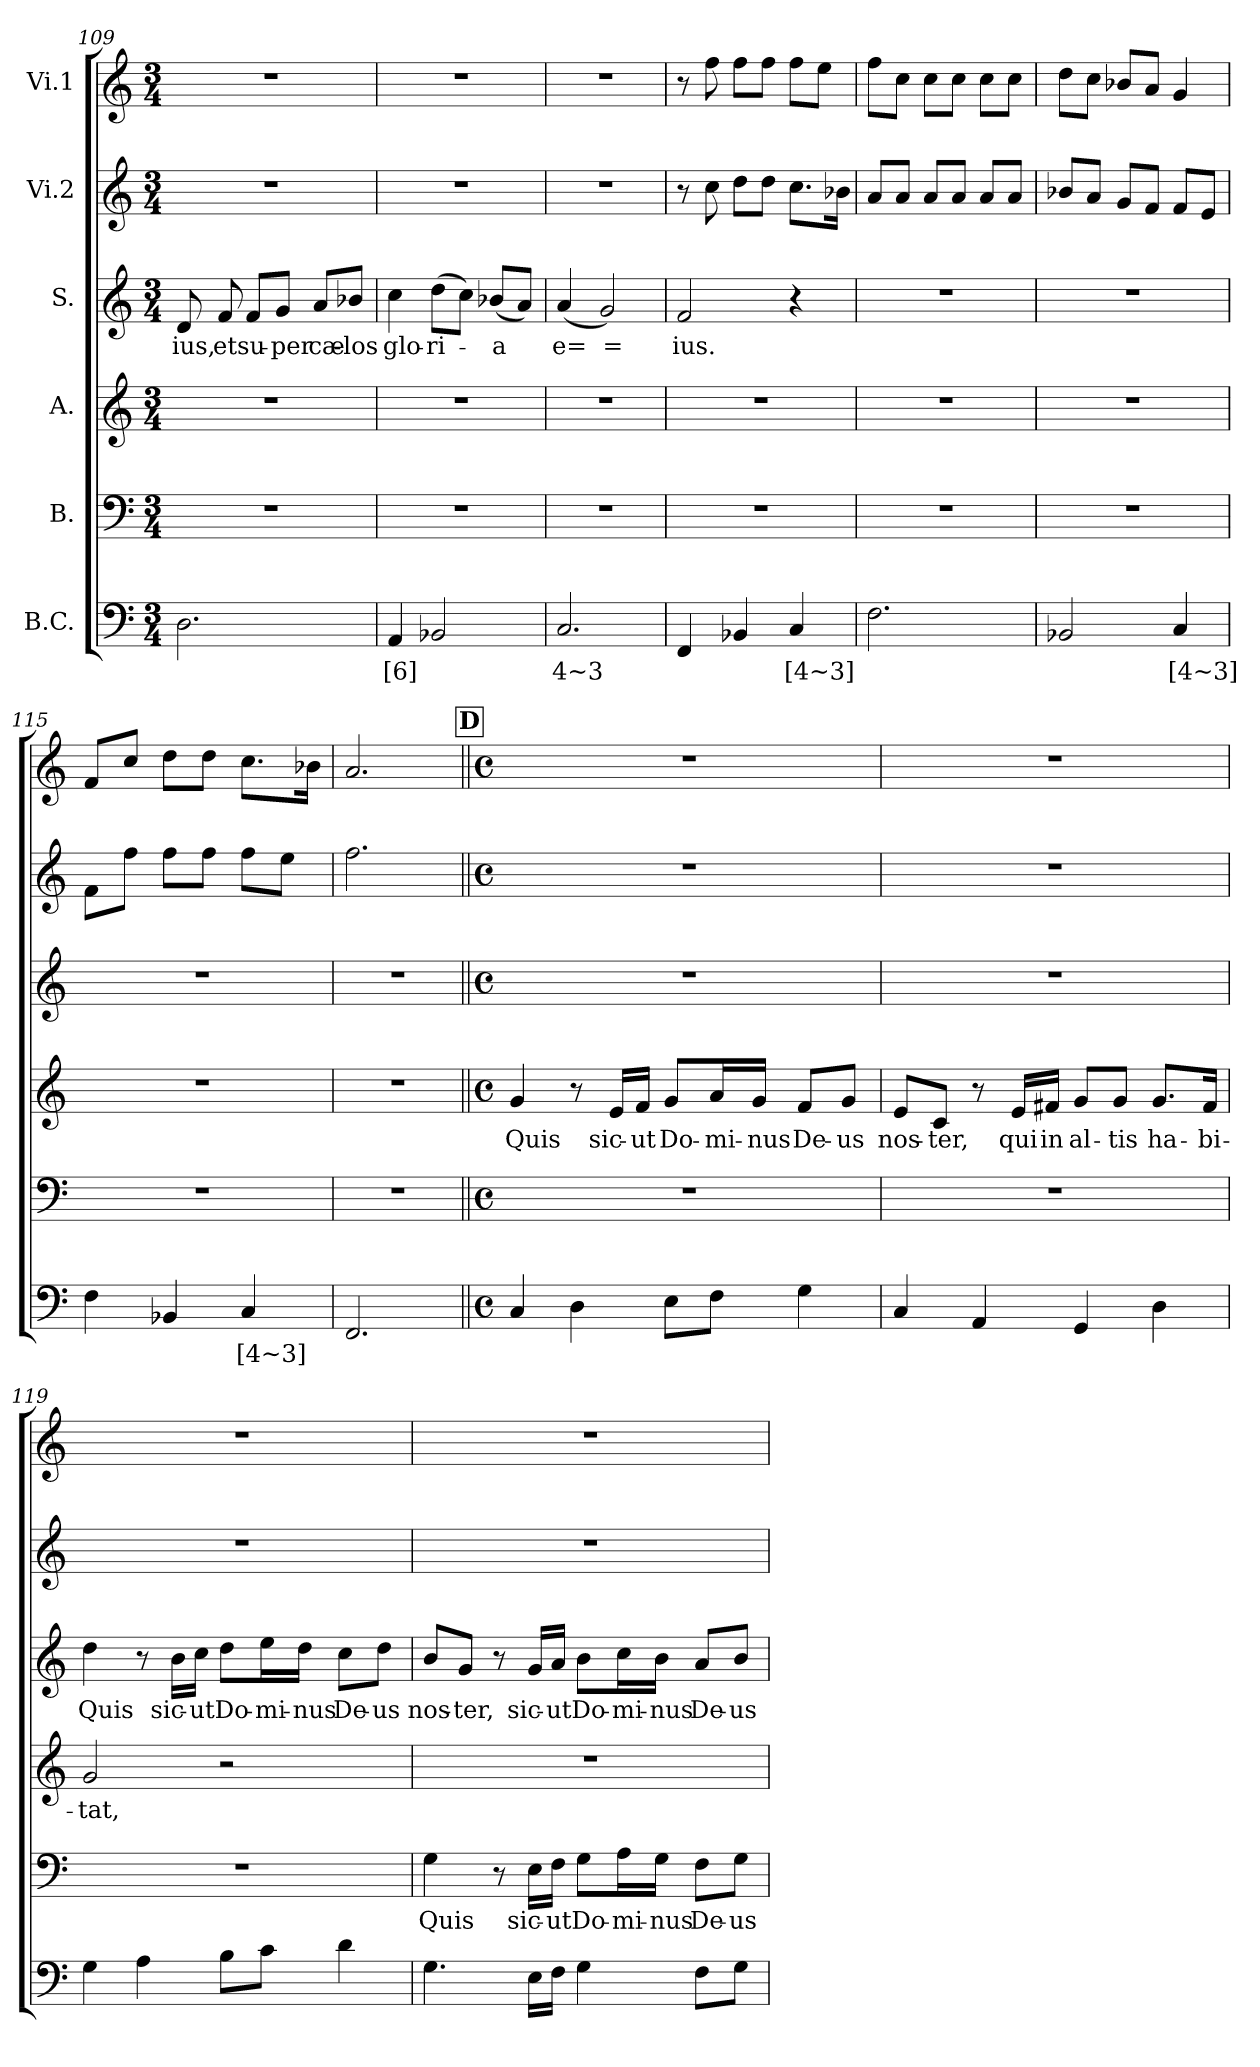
**kern	**text	**kern	**text	**kern	**text	**kern	**text	**kern	**kern
*part6	*part6	*part5	*part5	*part4	*part4	*part3	*part3	*part2	*part1
*staff6	*staff6	*staff5	*staff5	*staff4	*staff4	*staff3	*staff3	*staff2	*staff1
*I"B.C.	*	*I"B.	*	*I"A.	*	*I"S.	*	*I"Vi.2	*I"Vi.1
*clefF4	*	*clefF4	*	*clefG2	*	*clefG2	*	*clefG2	*clefG2
*k[]	*	*k[]	*	*k[]	*	*k[]	*	*k[]	*k[]
*C:	*	*C:	*	*C:	*	*C:	*	*C:	*C:
*M3/4	*	*M3/4	*	*M3/4	*	*M3/4	*	*M3/4	*M3/4
=109	=109	=109	=109	=109	=109	=109	=109	=109	=109
!	!	!	!	!	!	!	!LO:LY:b	!	!
2.D\	.	2.r	.	2.r	.	8d/	ius,	2.r	2.r
!	!	!	!	!	!	!	!LO:LY:b	!	!
.	.	.	.	.	.	8f/	et	.	.
!	!	!	!	!	!	!	!LO:LY:b	!	!
.	.	.	.	.	.	8f/L	su-	.	.
!	!	!	!	!	!	!	!LO:LY:b	!	!
.	.	.	.	.	.	8g/J	-per	.	.
!	!	!	!	!	!	!	!LO:LY:b	!	!
.	.	.	.	.	.	8a/L	cæ-	.	.
!	!	!	!	!	!	!	!LO:LY:b	!	!
.	.	.	.	.	.	8b-X/J	-los	.	.
=110	=110	=110	=110	=110	=110	=110	=110	=110	=110
!	!LO:LY:b	!	!	!	!	!	!LO:LY:b	!	!
4AA/	[6]	2.r	.	2.r	.	4cc\	glo-	2.r	2.r
!	!	!	!	!	!	!	!LO:LY:b	!	!
2BB-X/	.	.	.	.	.	(>8dd\L	-ri-	.	.
.	.	.	.	.	.	8cc\J)	.	.	.
!	!	!	!	!	!	!	!LO:LY:b	!	!
.	.	.	.	.	.	(<8b-X/L	-a	.	.
.	.	.	.	.	.	8a/J)	.	.	.
=111	=111	=111	=111	=111	=111	=111	=111	=111	=111
!	!LO:LY:b	!	!	!	!	!	!LO:LY:b	!	!
2.C/	4~3	2.r	.	2.r	.	(<4a/	e=	2.r	2.r
!	!	!	!	!	!	!	!LO:LY:b	!	!
.	.	.	.	.	.	2g/)	=	.	.
!!LO:PB:g=z
=112	=112	=112	=112	=112	=112	=112	=112	=112	=112
!	!	!	!	!	!	!	!LO:LY:b	!	!
4FF/	.	2.r	.	2.r	.	2f/	ius.	8r	8r
.	.	.	.	.	.	.	.	8cc\	8ff\
4BB-X/	.	.	.	.	.	.	.	8dd\L	8ff\L
.	.	.	.	.	.	.	.	8dd\J	8ff\J
!	!LO:LY:b	!	!	!	!	!	!	!	!
4C/	[4~3]	.	.	.	.	4r	.	8.cc\L	8ff\L
.	.	.	.	.	.	.	.	.	8ee\J
.	.	.	.	.	.	.	.	16b-X\Jk	.
=113	=113	=113	=113	=113	=113	=113	=113	=113	=113
2.F\	.	2.r	.	2.r	.	2.r	.	8a/L	8ff\L
.	.	.	.	.	.	.	.	8a/J	8cc\J
.	.	.	.	.	.	.	.	8a/L	8cc\L
.	.	.	.	.	.	.	.	8a/J	8cc\J
.	.	.	.	.	.	.	.	8a/L	8cc\L
.	.	.	.	.	.	.	.	8a/J	8cc\J
=114	=114	=114	=114	=114	=114	=114	=114	=114	=114
2BB-X/	.	2.r	.	2.r	.	2.r	.	8b-X/L	8dd\L
.	.	.	.	.	.	.	.	8a/J	8cc\J
.	.	.	.	.	.	.	.	8g/L	8b-X/L
.	.	.	.	.	.	.	.	8f/J	8a/J
!	!LO:LY:b	!	!	!	!	!	!	!	!
4C/	[4~3]	.	.	.	.	.	.	8f/L	4g/
.	.	.	.	.	.	.	.	8e/J	.
=115	=115	=115	=115	=115	=115	=115	=115	=115	=115
4F\	.	2.r	.	2.r	.	2.r	.	8f\L	8f/L
.	.	.	.	.	.	.	.	8ff\J	8cc/J
4BB-X/	.	.	.	.	.	.	.	8ff\L	8dd\L
.	.	.	.	.	.	.	.	8ff\J	8dd\J
!	!LO:LY:b	!	!	!	!	!	!	!	!
4C/	[4~3]	.	.	.	.	.	.	8ff\L	8.cc\L
.	.	.	.	.	.	.	.	8ee\J	.
.	.	.	.	.	.	.	.	.	16b-X\Jk
=116	=116	=116	=116	=116	=116	=116	=116	=116	=116
2.FF/	.	2.r	.	2.r	.	2.r	.	2.ff\	2.a/
!!LO:LB:g=z
!!LO:REH:place=s1:a:B:fs=17:t=D
=117||	=117||	=117||	=117||	=117||	=117||	=117||	=117||	=117||	=117||
*M4/4	*	*M4/4	*	*M4/4	*	*M4/4	*	*M4/4	*M4/4
*met(c)	*	*met(c)	*	*met(c)	*	*met(c)	*	*met(c)	*met(c)
!	!	!	!	!	!LO:LY:b	!	!	!	!
4C/	.	1r	.	4g/	Quis	1r	.	1r	1r
4D\	.	.	.	8r	.	.	.	.	.
!	!	!	!	!	!LO:LY:b	!	!	!	!
.	.	.	.	16e/LL	sic-	.	.	.	.
!	!	!	!	!	!LO:LY:b	!	!	!	!
.	.	.	.	16f/JJ	-ut	.	.	.	.
!	!	!	!	!	!LO:LY:b	!	!	!	!
8E\L	.	.	.	8g/L	Do-	.	.	.	.
!	!	!	!	!	!LO:LY:b	!	!	!	!
8F\J	.	.	.	16a/L	-mi-	.	.	.	.
!	!	!	!	!	!LO:LY:b	!	!	!	!
.	.	.	.	16g/JJ	-nus	.	.	.	.
!	!	!	!	!	!LO:LY:b	!	!	!	!
4G\	.	.	.	8f/L	De-	.	.	.	.
!	!	!	!	!	!LO:LY:b	!	!	!	!
.	.	.	.	8g/J	-us	.	.	.	.
=118	=118	=118	=118	=118	=118	=118	=118	=118	=118
!	!	!	!	!	!LO:LY:b	!	!	!	!
4C/	.	1r	.	8e/L	nos-	1r	.	1r	1r
!	!	!	!	!	!LO:LY:b	!	!	!	!
.	.	.	.	8c/J	-ter,	.	.	.	.
4AA/	.	.	.	8r	.	.	.	.	.
!	!	!	!	!	!LO:LY:b	!	!	!	!
.	.	.	.	16e/LL	qui	.	.	.	.
!	!	!	!	!	!LO:LY:b	!	!	!	!
.	.	.	.	16f#X/JJ	in	.	.	.	.
!	!	!	!	!	!LO:LY:b	!	!	!	!
4GG/	.	.	.	8g/L	al-	.	.	.	.
!	!	!	!	!	!LO:LY:b	!	!	!	!
.	.	.	.	8g/J	-tis	.	.	.	.
!	!	!	!	!	!LO:LY:b	!	!	!	!
4D\	.	.	.	8.g/L	ha-	.	.	.	.
!	!	!	!	!	!LO:LY:b	!	!	!	!
.	.	.	.	16f#/Jk	-bi-	.	.	.	.
!!LO:PB:g=z
=119	=119	=119	=119	=119	=119	=119	=119	=119	=119
!	!	!	!	!	!LO:LY:b	!	!LO:LY:b	!	!
4G\	.	1r	.	2g/	-tat,	4dd\	Quis	1r	1r
4A\	.	.	.	.	.	8r	.	.	.
!	!	!	!	!	!	!	!LO:LY:b	!	!
.	.	.	.	.	.	16b\LL	sic-	.	.
!	!	!	!	!	!	!	!LO:LY:b	!	!
.	.	.	.	.	.	16cc\JJ	-ut	.	.
!	!	!	!	!	!	!	!LO:LY:b	!	!
8B\L	.	.	.	2r	.	8dd\L	Do-	.	.
!	!	!	!	!	!	!	!LO:LY:b	!	!
8c\J	.	.	.	.	.	16ee\L	-mi-	.	.
!	!	!	!	!	!	!	!LO:LY:b	!	!
.	.	.	.	.	.	16dd\JJ	-nus	.	.
!	!	!	!	!	!	!	!LO:LY:b	!	!
4d\	.	.	.	.	.	8cc\L	De-	.	.
!	!	!	!	!	!	!	!LO:LY:b	!	!
.	.	.	.	.	.	8dd\J	-us	.	.
=120	=120	=120	=120	=120	=120	=120	=120	=120	=120
!	!	!	!LO:LY:b	!	!	!	!LO:LY:b	!	!
4.G\	.	4G\	Quis	1r	.	8b/L	nos-	1r	1r
!	!	!	!	!	!	!	!LO:LY:b	!	!
.	.	.	.	.	.	8g/J	-ter,	.	.
.	.	8r	.	.	.	8r	.	.	.
!	!	!	!LO:LY:b	!	!	!	!LO:LY:b	!	!
16E\LL	.	16E\LL	sic-	.	.	16g/LL	sic-	.	.
!	!	!	!LO:LY:b	!	!	!	!LO:LY:b	!	!
16F\JJ	.	16F\JJ	-ut	.	.	16a/JJ	-ut	.	.
!	!	!	!LO:LY:b	!	!	!	!LO:LY:b	!	!
4G\	.	8G\L	Do-	.	.	8b\L	Do-	.	.
!	!	!	!LO:LY:b	!	!	!	!LO:LY:b	!	!
.	.	16A\L	-mi-	.	.	16cc\L	-mi-	.	.
!	!	!	!LO:LY:b	!	!	!	!LO:LY:b	!	!
.	.	16G\JJ	-nus	.	.	16b\JJ	-nus	.	.
!	!	!	!LO:LY:b	!	!	!	!LO:LY:b	!	!
8F\L	.	8F\L	De-	.	.	8a/L	De-	.	.
!	!	!	!LO:LY:b	!	!	!	!LO:LY:b	!	!
8G\J	.	8G\J	-us	.	.	8b/J	-us	.	.
=	=	=	=	=	=	=	=	=	=
*-	*-	*-	*-	*-	*-	*-	*-	*-	*-
